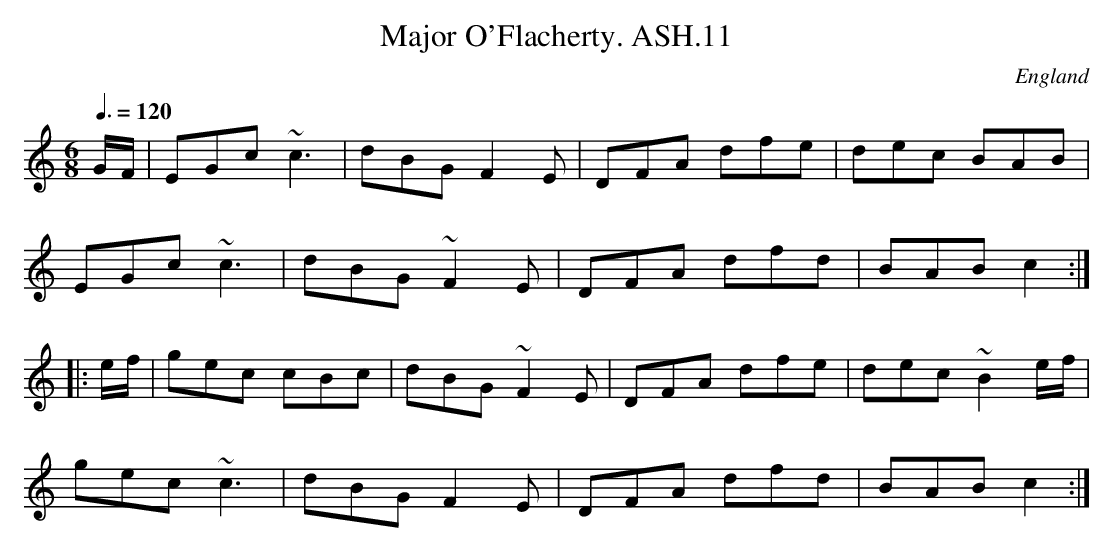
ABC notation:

X:1
T:Major O'Flacherty. ASH.11
L:1/8
M:6/8
O:England
Q:3/8=120
K:C
G/2F/2 | EGc ~c3 | dBG F2E | DFA dfe | dec BAB |!
EGc ~c3 | dBG ~F2E | DFA dfd | BAB c2 :|!
|:e/2f/2 | gec cBc | dBG ~F2E | DFA dfe | dec ~B2e/2f/2 |!
gec ~c3 | dBG F2E | DFA dfd | BAB c2 :|
